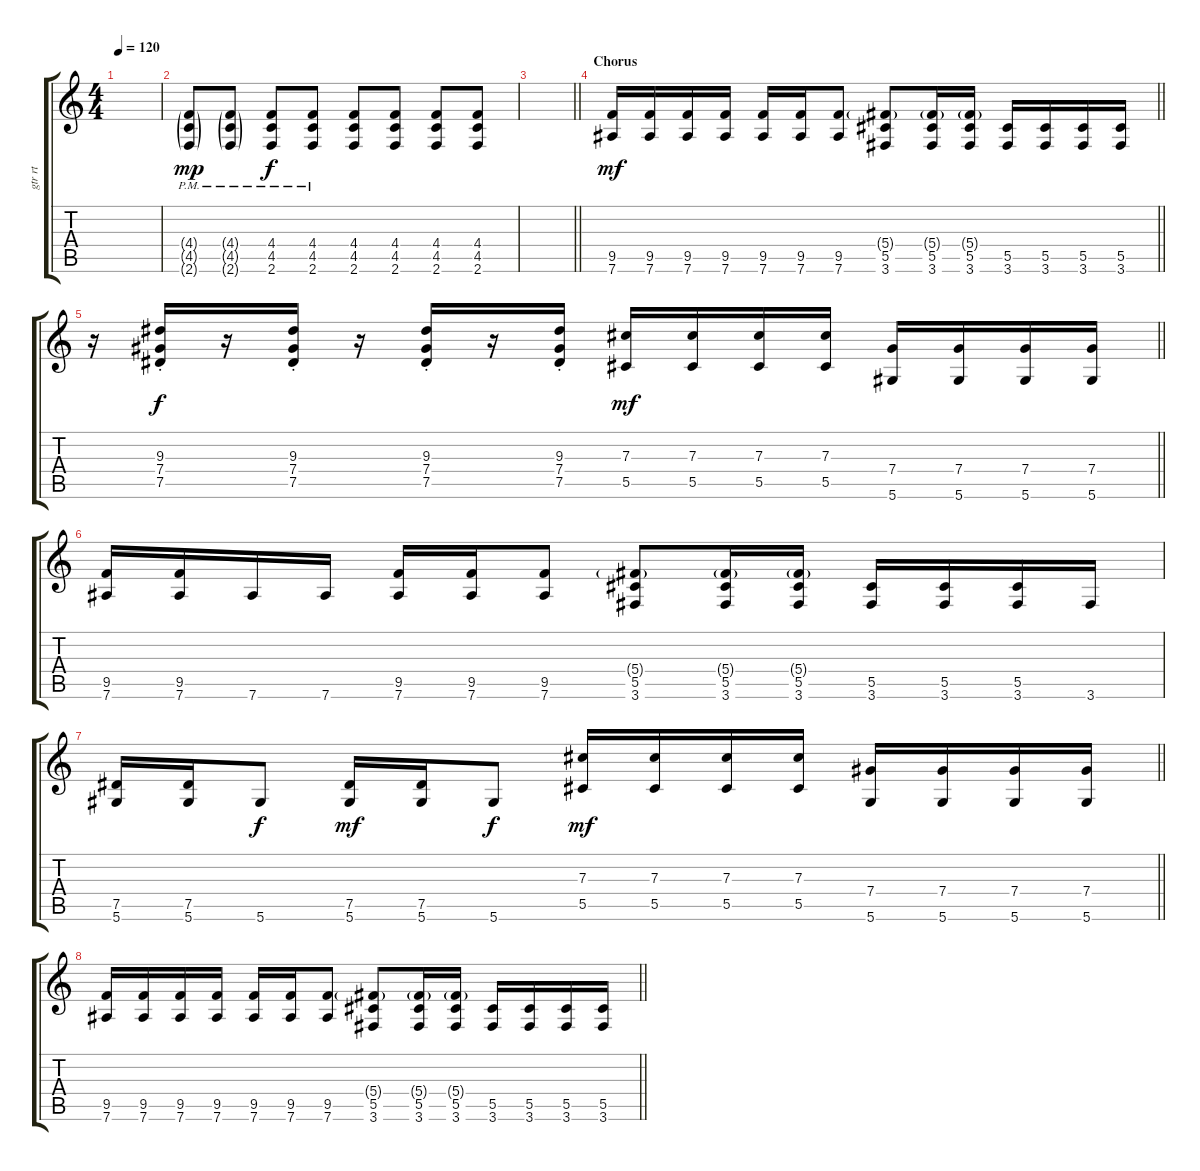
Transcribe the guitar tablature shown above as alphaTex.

\track ("gtr rt" "gtr rt") {instrument overdrivenguitar}
\staff {score tabs}
\tuning (Eb4 Bb3 Gb3 Db3 Ab2 Eb2) {hide}
\ts (4 4)
\tempo 120
\clef g2
\ks c
|
(4.4{g pm} 4.5{g pm} 2.6{g pm}).8{dy mp} (4.4{g pm} 4.5{g pm} 2.6{g pm}).8 (4.4{pm} 4.5{pm} 2.6{pm}).8{dy f} (4.4{pm} 4.5{pm} 2.6{pm}).8 (4.4 4.5 2.6).8 (4.4 4.5 2.6).8 (4.4 4.5 2.6).8 (4.4 4.5 2.6).8 |
\barLineRight lightlight
|
\section ("" "Chorus")
\barLineRight lightlight
(9.5 7.6).16{dy mf} (9.5 7.6).16 (9.5 7.6).16 (9.5 7.6).16 (9.5 7.6).16 (9.5 7.6).16 (9.5 7.6).8 (5.4{g} 5.5 3.6).8 (5.4{g} 5.5 3.6).16 (5.4{g} 5.5 3.6).16 (5.5 3.6).16 (5.5 3.6).16 (5.5 3.6).16 (5.5 3.6).16 |
\barLineRight lightlight
r.16 (9.3{st} 7.4{st} 7.5{st}).16{dy f} r.16 (9.3{st} 7.4{st} 7.5{st}).16 r.16 (9.3{st} 7.4{st} 7.5{st}).16 r.16 (9.3{st} 7.4{st} 7.5{st}).16 (7.3 5.5).16{dy mf} (7.3 5.5).16 (7.3 5.5).16 (7.3 5.5).16 (7.4 5.6).16 (7.4 5.6).16 (7.4 5.6).16 (7.4 5.6).16 |
(9.5 7.6).16 (9.5 7.6).16 7.6.16 7.6.16 (9.5 7.6).16 (9.5 7.6).16 (9.5 7.6).8 (5.4{g} 5.5 3.6).8 (5.4{g} 5.5 3.6).16 (5.4{g} 5.5 3.6).16 (5.5 3.6).16 (5.5 3.6).16 (5.5 3.6).16 3.6.16 |
\barLineRight lightlight
(7.5 5.6).16 (7.5 5.6).16 5.6.8{dy f} (7.5 5.6).16{dy mf} (7.5 5.6).16 5.6.8{dy f} (7.3 5.5).16{dy mf} (7.3 5.5).16 (7.3 5.5).16 (7.3 5.5).16 (7.4 5.6).16 (7.4 5.6).16 (7.4 5.6).16 (7.4 5.6).16 |
\barLineRight lightlight
(9.5 7.6).16 (9.5 7.6).16 (9.5 7.6).16 (9.5 7.6).16 (9.5 7.6).16 (9.5 7.6).16 (9.5 7.6).8 (5.4{g} 5.5 3.6).8 (5.4{g} 5.5 3.6).16 (5.4{g} 5.5 3.6).16 (5.5 3.6).16 (5.5 3.6).16 (5.5 3.6).16 (5.5 3.6).16
